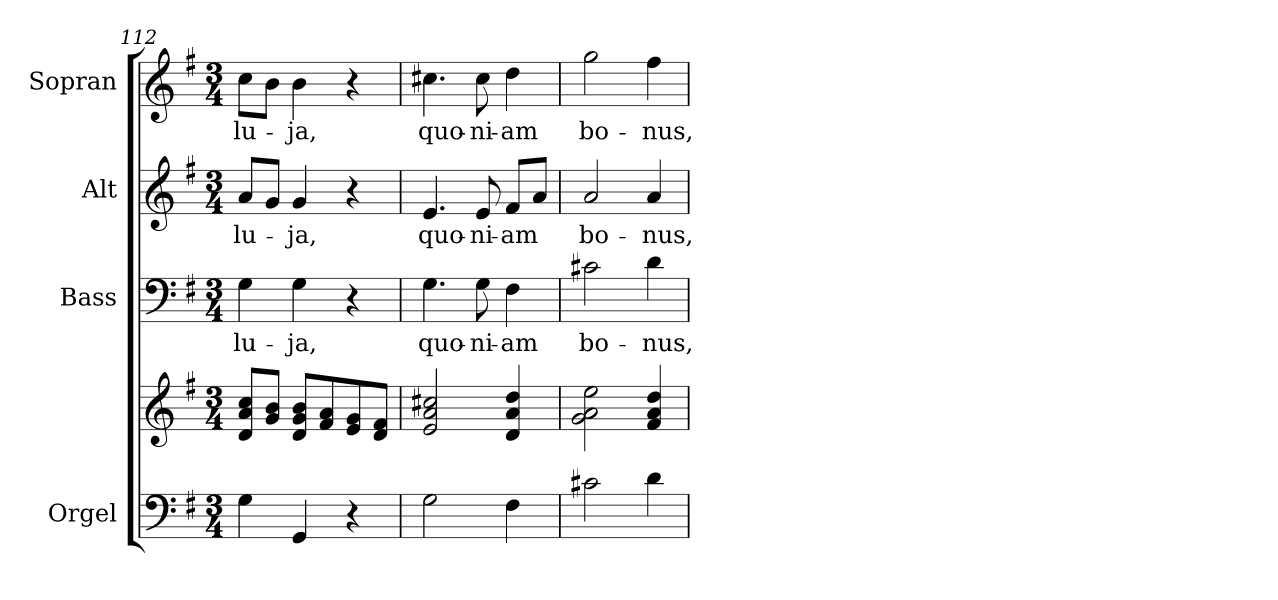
**kern	**kern	**kern	**text	**kern	**text	**kern	**text
*part4	*part4	*part3	*part3	*part2	*part2	*part1	*part1
*staff5	*staff4	*staff3	*staff3	*staff2	*staff2	*staff1	*staff1
*I"Orgel	*	*I"Bass	*	*I"Alt	*	*I"Sopran	*
*I'Org.	*	*I'B.	*	*I'A.	*	*I'S.	*
*clefF4	*clefG2	*clefF4	*	*clefG2	*	*clefG2	*
*k[f#]	*k[f#]	*k[f#]	*	*k[f#]	*	*k[f#]	*
*G:	*G:	*G:	*	*G:	*	*G:	*
*M3/4	*M3/4	*M3/4	*	*M3/4	*	*M3/4	*
=112	=112	=112	=112	=112	=112	=112	=112
!	!	!	!LO:LY:b	!	!LO:LY:b	!	!LO:LY:b
4G\	8d/ 8a/ 8cc/L	4G\	-lu-	8a/L	-lu-	8cc\L	-lu-
.	8g/ 8b/J	.	.	8g/J	.	8b\J	.
!	!	!	!LO:LY:b	!	!LO:LY:b	!	!LO:LY:b
4GG/	8d/ 8g/ 8b/L	4G\	-ja,	4g/	-ja,	4b\	-ja,
.	8f#/ 8a/	.	.	.	.	.	.
4r	8e/ 8g/	4r	.	4r	.	4r	.
.	8d/ 8f#/J	.	.	.	.	.	.
=113	=113	=113	=113	=113	=113	=113	=113
!	!	!	!LO:LY:b	!	!LO:LY:b	!	!LO:LY:b
2G\	2e/ 2a/ 2cc#X/	4.G\	quo-	4.e/	quo-	4.cc#X\	quo-
!	!	!	!LO:LY:b	!	!LO:LY:b	!	!LO:LY:b
.	.	8G\	-ni-	8e/	-ni-	8cc#\	-ni-
!	!	!	!LO:LY:b	!	!LO:LY:b	!	!LO:LY:b
4F#\	4d/ 4a/ 4dd/	4F#\	-am	8f#/L	-am	4dd\	-am
.	.	.	.	8a/J	.	.	.
!!LO:PB:g=z
=114	=114	=114	=114	=114	=114	=114	=114
!	!	!	!LO:LY:b	!	!LO:LY:b	!	!LO:LY:b
2c#X\	2g\ 2a\ 2ee\	2c#X\	bo-	2a/	bo-	2gg\	bo-
!	!	!	!LO:LY:b	!	!LO:LY:b	!	!LO:LY:b
4d\	4f#/ 4a/ 4dd/	4d\	-nus,	4a/	-nus,	4ff#\	-nus,
=	=	=	=	=	=	=	=
*-	*-	*-	*-	*-	*-	*-	*-
